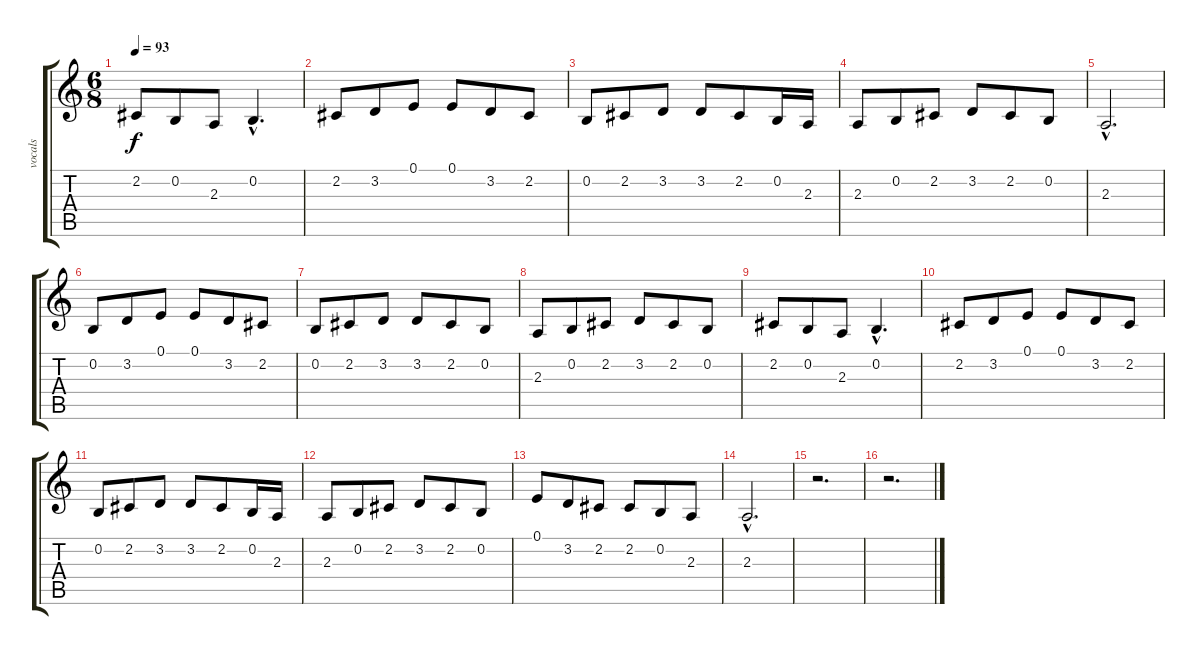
\track ("vocals" "vocals") {instrument oboe}
\staff {score tabs}
\tuning (E4 B3 G3 D3 A2 E2) {hide}
\ts (6 8)
\tempo 93
\clef g2
\ks c
2.2.8{dy f} 0.2.8 2.3.8 0.2{hac}.4{d} |
2.2.8 3.2.8 0.1.8 0.1.8 3.2.8 2.2.8 |
0.2.8 2.2.8 3.2.8 3.2.8 2.2.8 0.2.16 2.3.16 |
2.3.8 0.2.8 2.2.8 3.2.8 2.2.8 0.2.8 |
2.3{hac}.2{d} |
0.2.8 3.2.8 0.1.8 0.1.8 3.2.8 2.2.8 |
0.2.8 2.2.8 3.2.8 3.2.8 2.2.8 0.2.8 |
2.3.8 0.2.8 2.2.8 3.2.8 2.2.8 0.2.8 |
2.2.8 0.2.8 2.3.8 0.2{hac}.4{d} |
2.2.8 3.2.8 0.1.8 0.1.8 3.2.8 2.2.8 |
0.2.8 2.2.8 3.2.8 3.2.8 2.2.8 0.2.16 2.3.16 |
2.3.8 0.2.8 2.2.8 3.2.8 2.2.8 0.2.8 |
0.1.8 3.2.8 2.2.8 2.2.8 0.2.8 2.3.8 |
2.3{hac}.2{d} |
r.2{d} |
r.2{d}
